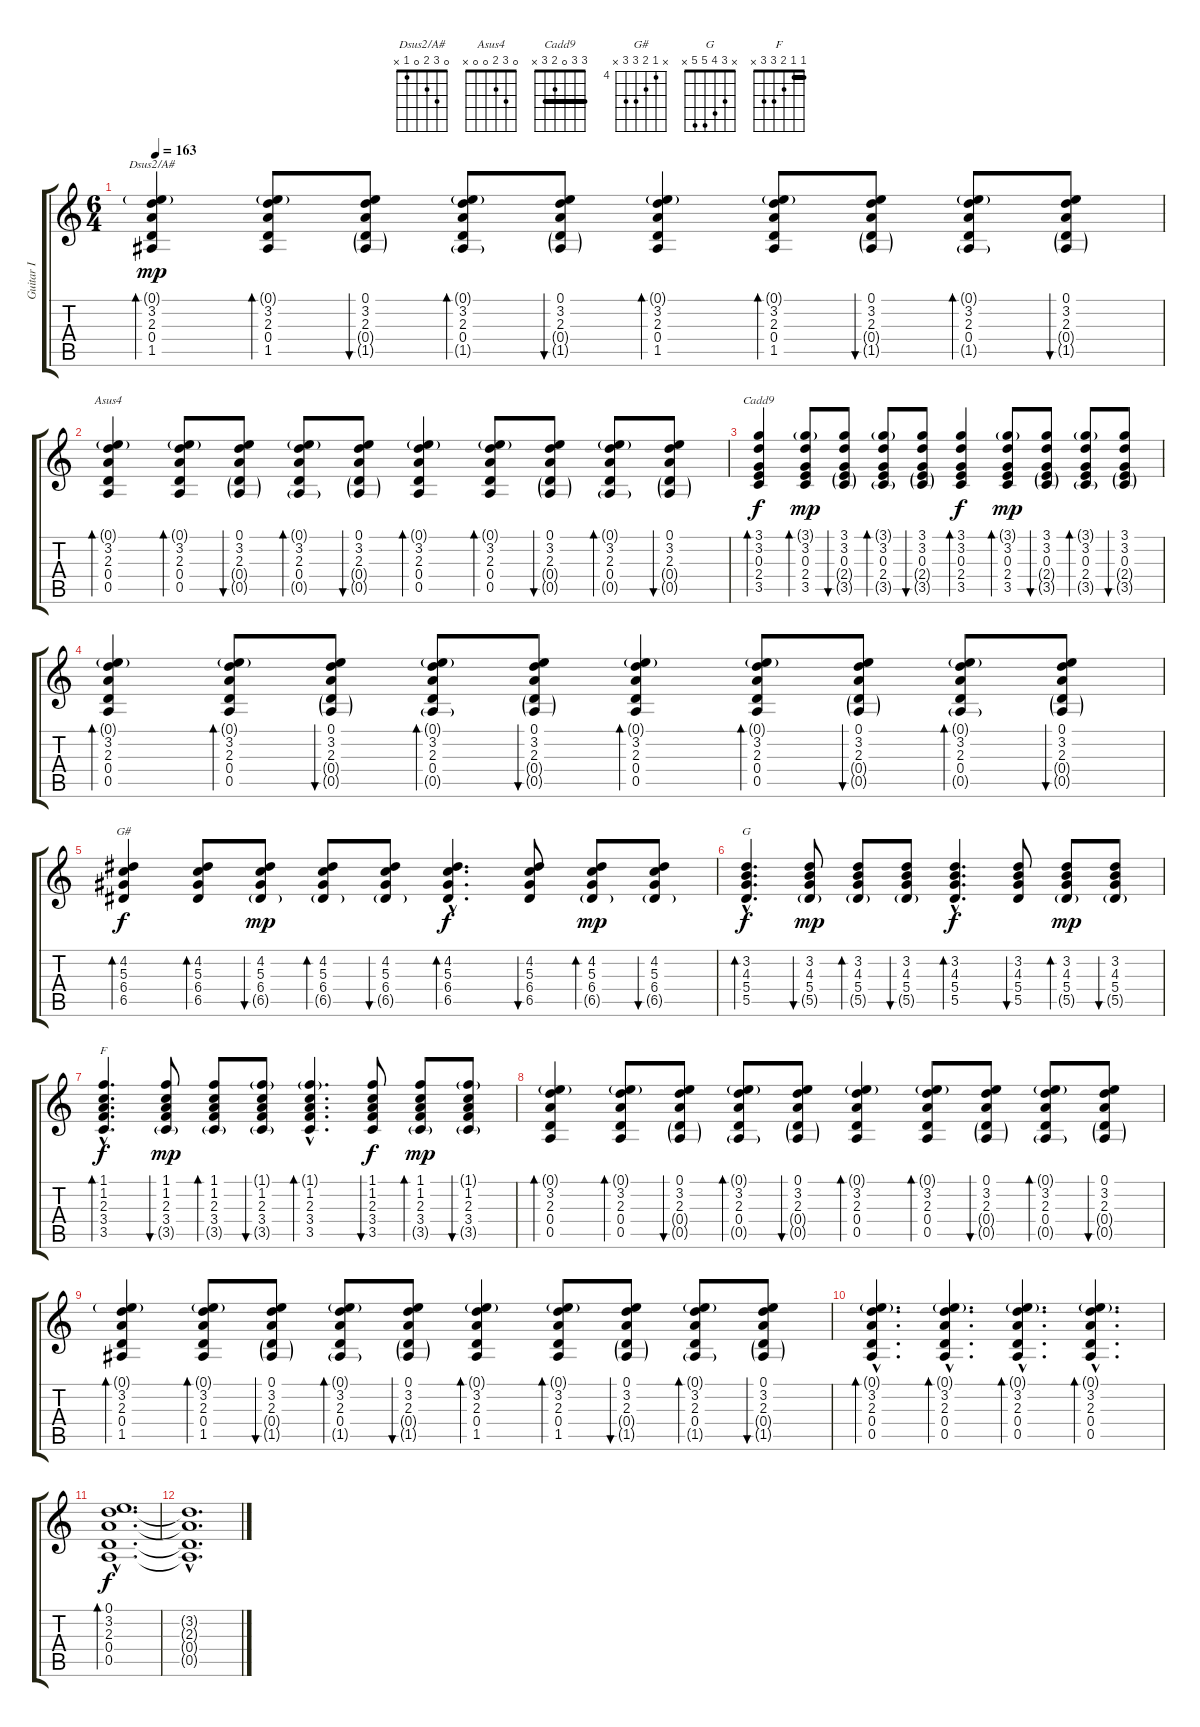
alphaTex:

\track ("Guitar I" "Guitar I") {instrument acousticguitarsteel}
\staff {score tabs}
\tuning (E4 B3 G3 D3 A2 D2) {hide}
\chord ("Dsus2/A#" 0 3 2 0 1 x)
\chord ("Asus4" 0 3 2 0 0 x)
\chord ("Cadd9" 3 3 0 2 3 x) {barre 3}
\chord ("G#" x 4 5 6 6 x) {firstfret 4}
\chord ("G" x 3 4 5 5 x)
\chord ("F" 1 1 2 3 3 x) {barre 1}
\ts (6 4)
\tempo 163
\clef g2
\ks c
(0.1{g} 3.2 2.3 0.4 1.5).4{bd 60 ch "Dsus2/A#" dy mp} (0.1{g} 3.2 2.3 0.4 1.5).8{bd 60} (0.1 3.2 2.3 0.4{g} 1.5{g}).8{bu 60} (0.1{g} 3.2 2.3 0.4 1.5{g}).8{bd 60} (0.1 3.2 2.3 0.4{g} 1.5{g}).8{bu 60} (0.1{g} 3.2 2.3 0.4 1.5).4{bd 60} (0.1{g} 3.2 2.3 0.4 1.5).8{bd 60} (0.1 3.2 2.3 0.4{g} 1.5{g}).8{bu 60} (0.1{g} 3.2 2.3 0.4 1.5{g}).8{bd 60} (0.1 3.2 2.3 0.4{g} 1.5{g}).8{bu 60} |
(0.1{g} 3.2 2.3 0.4 0.5).4{bd 60 ch "Asus4"} (0.1{g} 3.2 2.3 0.4 0.5).8{bd 60} (0.1 3.2 2.3 0.4{g} 0.5{g}).8{bu 60} (0.1{g} 3.2 2.3 0.4 0.5{g}).8{bd 60} (0.1 3.2 2.3 0.4{g} 0.5{g}).8{bu 60} (0.1{g} 3.2 2.3 0.4 0.5).4{bd 60} (0.1{g} 3.2 2.3 0.4 0.5).8{bd 60} (0.1 3.2 2.3 0.4{g} 0.5{g}).8{bu 60} (0.1{g} 3.2 2.3 0.4 0.5{g}).8{bd 60} (0.1 3.2 2.3 0.4{g} 0.5{g}).8{bu 60} |
(3.1 3.2 0.3 2.4 3.5).4{bd 60 ch "Cadd9" dy f} (3.1{g} 3.2 0.3 2.4 3.5).8{bd 60 dy mp} (3.1 3.2 0.3 2.4{g} 3.5{g}).8{bu 60} (3.1{g} 3.2 0.3 2.4 3.5{g}).8{bd 60} (3.1 3.2 0.3 2.4{g} 3.5{g}).8{bu 60} (3.1 3.2 0.3 2.4 3.5).4{bd 60 dy f} (3.1{g} 3.2 0.3 2.4 3.5).8{bd 60 dy mp} (3.1 3.2 0.3 2.4{g} 3.5{g}).8{bu 60} (3.1{g} 3.2 0.3 2.4 3.5{g}).8{bd 60} (3.1 3.2 0.3 2.4{g} 3.5{g}).8{bu 60} |
(0.1{g} 3.2 2.3 0.4 0.5).4{bd 60} (0.1{g} 3.2 2.3 0.4 0.5).8{bd 60} (0.1 3.2 2.3 0.4{g} 0.5{g}).8{bu 60} (0.1{g} 3.2 2.3 0.4 0.5{g}).8{bd 60} (0.1 3.2 2.3 0.4{g} 0.5{g}).8{bu 60} (0.1{g} 3.2 2.3 0.4 0.5).4{bd 60} (0.1{g} 3.2 2.3 0.4 0.5).8{bd 60} (0.1 3.2 2.3 0.4{g} 0.5{g}).8{bu 60} (0.1{g} 3.2 2.3 0.4 0.5{g}).8{bd 60} (0.1 3.2 2.3 0.4{g} 0.5{g}).8{bu 60} |
(4.2 5.3 6.4 6.5).4{bd 60 ch "G#" dy f} (4.2 5.3 6.4 6.5).8{bd 60} (4.2 5.3 6.4 6.5{g}).8{bu 60 dy mp} (4.2 5.3 6.4 6.5{g}).8{bd 60} (4.2 5.3 6.4 6.5{g}).8{bu 60} (4.2{hac} 5.3{hac} 6.4{hac} 6.5{hac}).4{d bd 60 dy f} (4.2 5.3 6.4 6.5).8{bu 60} (4.2 5.3 6.4 6.5{g}).8{bd 60 dy mp} (4.2 5.3 6.4 6.5{g}).8{bu 60} |
(3.2{hac} 4.3{hac} 5.4{hac} 5.5{hac}).4{d bd 60 ch "G" dy f} (3.2 4.3 5.4 5.5{g}).8{bu 60 dy mp} (3.2 4.3 5.4 5.5{g}).8{bd 60} (3.2 4.3 5.4 5.5{g}).8{bu 60} (3.2{hac} 4.3{hac} 5.4{hac} 5.5{hac}).4{d bd 60 dy f} (3.2 4.3 5.4 5.5).8{bu 60} (3.2 4.3 5.4 5.5{g}).8{bd 60 dy mp} (3.2 4.3 5.4 5.5{g}).8{bu 60} |
(1.1{hac} 1.2{hac} 2.3{hac} 3.4{hac} 3.5{hac}).4{d bd 60 ch "F" dy f} (1.1 1.2 2.3 3.4 3.5{g}).8{bu 60 dy mp} (1.1 1.2 2.3 3.4 3.5{g}).8{bd 60} (1.1{g} 1.2 2.3 3.4 3.5{g}).8{bu 60} (1.1{g hac} 1.2{hac} 2.3{hac} 3.4{hac} 3.5{hac}).4{d bd 60} (1.1 1.2 2.3 3.4 3.5).8{bu 60 dy f} (1.1 1.2 2.3 3.4 3.5{g}).8{bd 60 dy mp} (1.1{g} 1.2 2.3 3.4 3.5{g}).8{bu 60} |
(0.1{g} 3.2 2.3 0.4 0.5).4{bd 60} (0.1{g} 3.2 2.3 0.4 0.5).8{bd 60} (0.1 3.2 2.3 0.4{g} 0.5{g}).8{bu 60} (0.1{g} 3.2 2.3 0.4 0.5{g}).8{bd 60} (0.1 3.2 2.3 0.4{g} 0.5{g}).8{bu 60} (0.1{g} 3.2 2.3 0.4 0.5).4{bd 60} (0.1{g} 3.2 2.3 0.4 0.5).8{bd 60} (0.1 3.2 2.3 0.4{g} 0.5{g}).8{bu 60} (0.1{g} 3.2 2.3 0.4 0.5{g}).8{bd 60} (0.1 3.2 2.3 0.4{g} 0.5{g}).8{bu 60} |
(0.1{g} 3.2 2.3 0.4 1.5).4{bd 60} (0.1{g} 3.2 2.3 0.4 1.5).8{bd 60} (0.1 3.2 2.3 0.4{g} 1.5{g}).8{bu 60} (0.1{g} 3.2 2.3 0.4 1.5{g}).8{bd 60} (0.1 3.2 2.3 0.4{g} 1.5{g}).8{bu 60} (0.1{g} 3.2 2.3 0.4 1.5).4{bd 60} (0.1{g} 3.2 2.3 0.4 1.5).8{bd 60} (0.1 3.2 2.3 0.4{g} 1.5{g}).8{bu 60} (0.1{g} 3.2 2.3 0.4 1.5{g}).8{bd 60} (0.1 3.2 2.3 0.4{g} 1.5{g}).8{bu 60} |
(0.1{g hac} 3.2{hac} 2.3{hac} 0.4{hac} 0.5{hac}).4{d bd 60} (0.1{g hac} 3.2{hac} 2.3{hac} 0.4{hac} 0.5{hac}).4{d bd 60} (0.1{g hac} 3.2{hac} 2.3{hac} 0.4{hac} 0.5{hac}).4{d bd 60} (0.1{g hac} 3.2{hac} 2.3{hac} 0.4{hac} 0.5{hac}).4{d bd 60} |
(0.1{hac} 3.2{hac} 2.3{hac} 0.4{hac} 0.5{hac}).1{d bd 60 dy f} |
(3.2{hac t} 2.3{hac t} 0.4{hac t} 0.5{hac t}).1{d volume 0}
